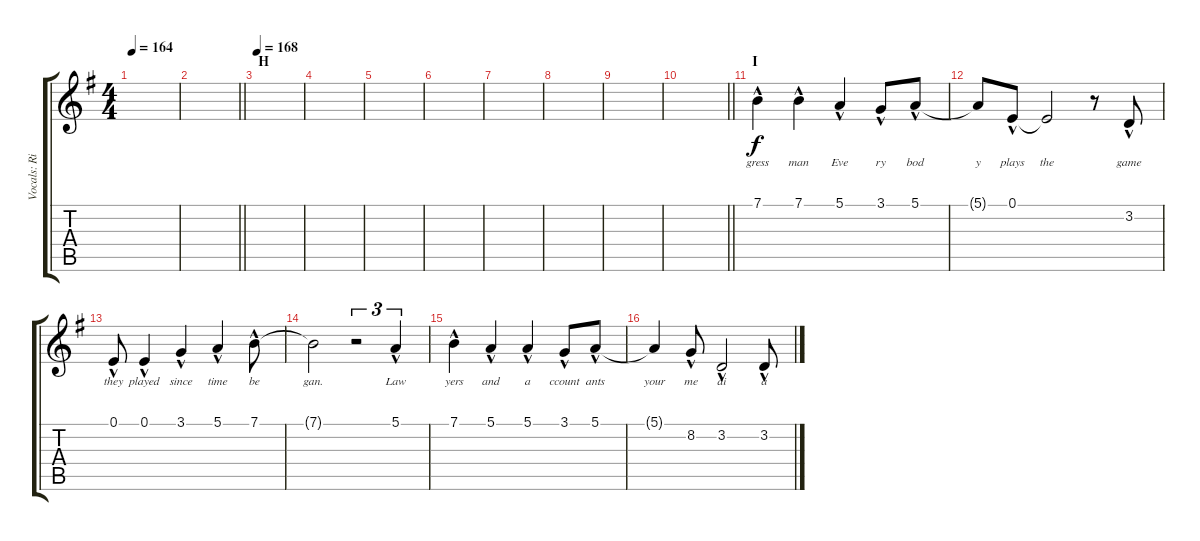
\track ("Vocals: Rik" "Vocals: Ri") {instrument lead2sawtooth}
\staff {score tabs}
\tuning (E4 B3 G3 D3 A2 E2) {hide}
\ts (4 4)
\tempo 164
\clef g2
\ks g
|
\barLineRight lightlight
|
\section ("" "H")
\tempo 168
|
|
|
|
|
|
|
\barLineRight lightlight
|
\section ("" "I")
7.1{hac}.4{lyrics (0 "gress") lyrics (1 "") lyrics (2 "") lyrics (3 "") lyrics (4 "") volume 16 instrument lead2sawtooth} 7.1{hac}.4{lyrics (0 "man") lyrics (1 "") lyrics (2 "") lyrics (3 "") lyrics (4 "")} 5.1{hac}.4{lyrics (0 "Eve") lyrics (1 "") lyrics (2 "") lyrics (3 "") lyrics (4 "")} 3.1{hac}.8{lyrics (0 "ry") lyrics (1 "") lyrics (2 "") lyrics (3 "") lyrics (4 "")} 5.1{hac}.8{lyrics (0 "bod") lyrics (1 "") lyrics (2 "") lyrics (3 "") lyrics (4 "")} |
5.1{t}.8{lyrics (0 "y") lyrics (1 "") lyrics (2 "") lyrics (3 "") lyrics (4 "")} 0.1{hac}.8{lyrics (0 "plays") lyrics (1 "") lyrics (2 "") lyrics (3 "") lyrics (4 "")} 0.1{t}.2{lyrics (0 "the") lyrics (1 "") lyrics (2 "") lyrics (3 "") lyrics (4 "")} r.8 3.2{hac}.8{lyrics (0 "game") lyrics (1 "") lyrics (2 "") lyrics (3 "") lyrics (4 "")} |
0.1{hac}.8{lyrics (0 "they") lyrics (1 "") lyrics (2 "") lyrics (3 "") lyrics (4 "")} 0.1{hac}.4{lyrics (0 "played") lyrics (1 "") lyrics (2 "") lyrics (3 "") lyrics (4 "")} 3.1{hac}.4{lyrics (0 "since") lyrics (1 "") lyrics (2 "") lyrics (3 "") lyrics (4 "")} 5.1{hac}.4{lyrics (0 "time") lyrics (1 "") lyrics (2 "") lyrics (3 "") lyrics (4 "")} 7.1{hac}.8{lyrics (0 "be") lyrics (1 "") lyrics (2 "") lyrics (3 "") lyrics (4 "")} |
7.1{t}.2{lyrics (0 "gan.") lyrics (1 "") lyrics (2 "") lyrics (3 "") lyrics (4 "")} r.2{tu (3 2)} 5.1{hac}.4{tu (3 2) lyrics (0 "Law") lyrics (1 "") lyrics (2 "") lyrics (3 "") lyrics (4 "")} |
7.1{hac}.4{lyrics (0 "yers") lyrics (1 "") lyrics (2 "") lyrics (3 "") lyrics (4 "")} 5.1{hac}.4{lyrics (0 "and") lyrics (1 "") lyrics (2 "") lyrics (3 "") lyrics (4 "")} 5.1{hac}.4{lyrics (0 "a") lyrics (1 "") lyrics (2 "") lyrics (3 "") lyrics (4 "")} 3.1{hac}.8{lyrics (0 "ccount") lyrics (1 "") lyrics (2 "") lyrics (3 "") lyrics (4 "")} 5.1{hac}.8{lyrics (0 "ants") lyrics (1 "") lyrics (2 "") lyrics (3 "") lyrics (4 "")} |
5.1{t}.4{lyrics (0 "your") lyrics (1 "") lyrics (2 "") lyrics (3 "") lyrics (4 "")} 8.2{hac}.8{lyrics (0 "me") lyrics (1 "") lyrics (2 "") lyrics (3 "") lyrics (4 "")} 3.2{hac}.2{lyrics (0 "di") lyrics (1 "") lyrics (2 "") lyrics (3 "") lyrics (4 "")} 3.2{hac}.8{lyrics (0 "a") lyrics (1 "") lyrics (2 "") lyrics (3 "") lyrics (4 "")}
